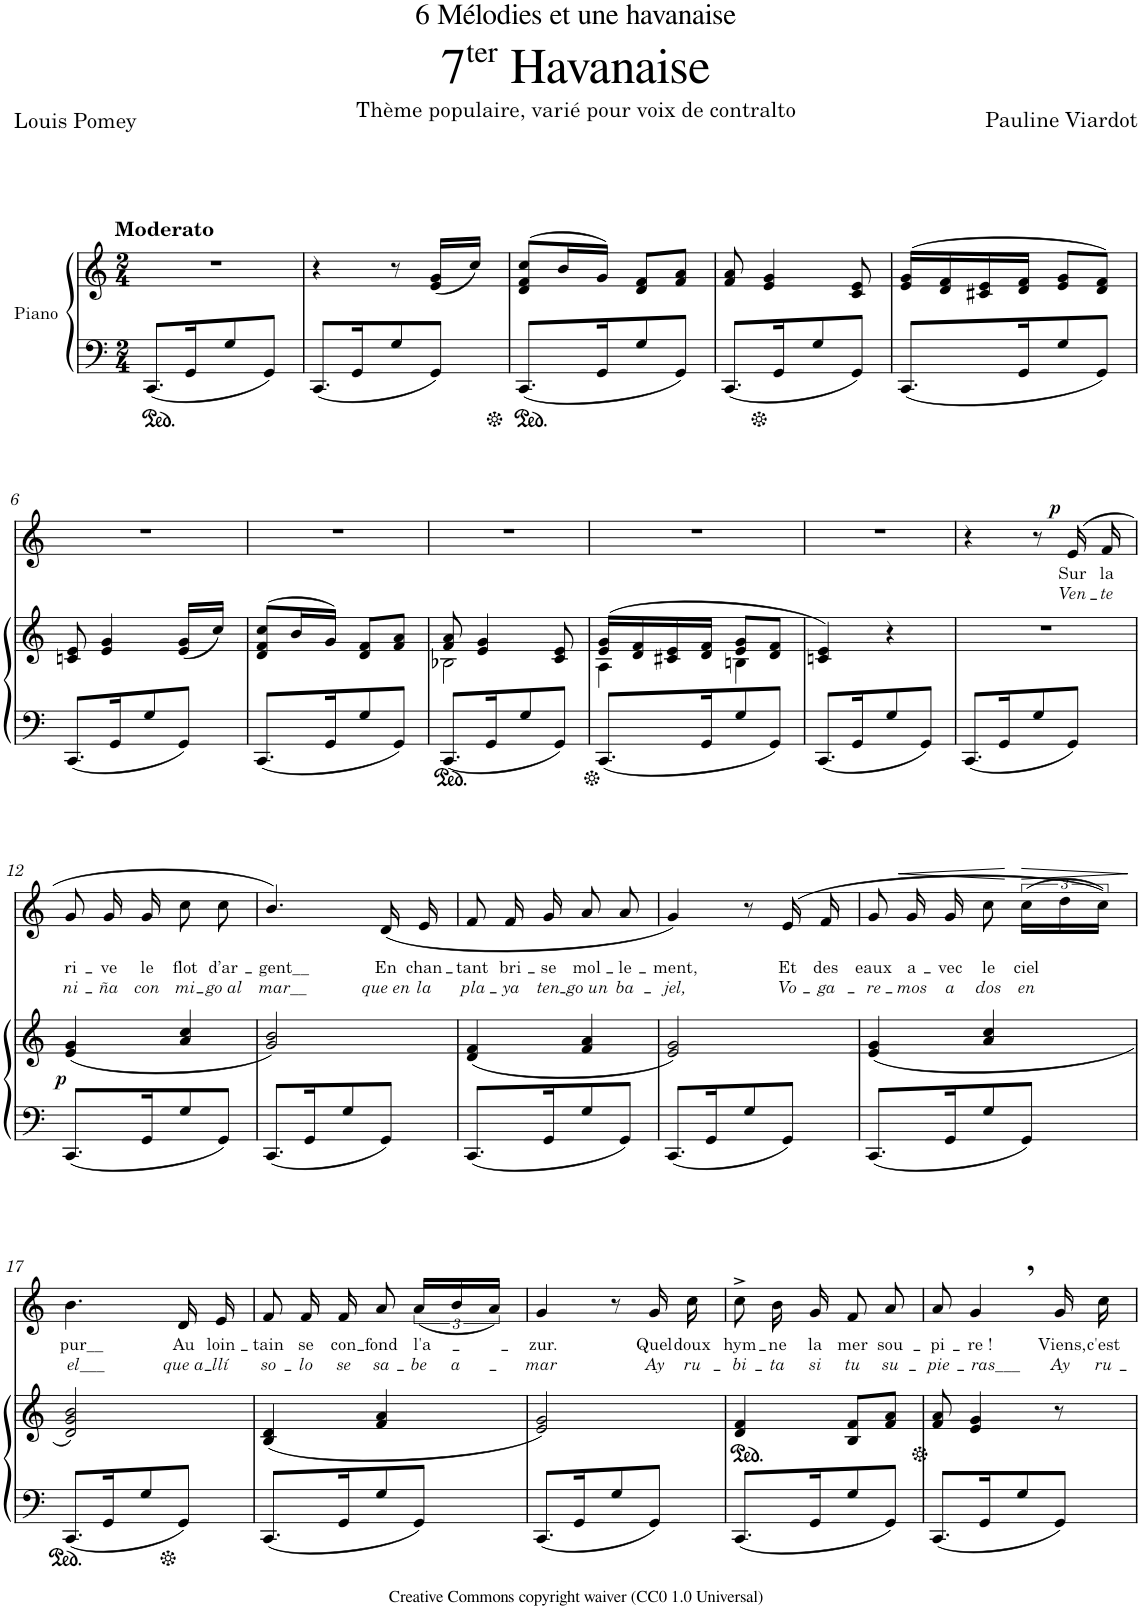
**kern	**kern	**dynam	**kern	**text	**text	**dynam
*part2	*part2	*part2	*part1	*part1	*part1	*part1
*staff3	*staff2	*staff2/3	*staff1	*staff1	*staff1	*staff1
*I"Piano	*	*	*I"Chant Voice	*	*	*
*I'Pno	*	*	*	*	*	*
*clefF4	*clefG2	*	*clefG2	*	*	*
*k[]	*k[]	*	*k[]	*	*	*
*M2/4	*M2/4	*	*M2/4	*	*	*
=1	=1	=1	=1	=1	=1	=1
!	!	!	!LO:TX:a:B:t=Moderato	!	!	!
8.CC/L	2r	.	2r	.	.	.
16GG/K	.	.	.	.	.	.
8G/	.	.	.	.	.	.
8GG/J	.	.	.	.	.	.
=2	=2	=2	=2	=2	=2	=2
8.CC/L	4r	.	2r	.	.	.
16GG/K	.	.	.	.	.	.
8G/	8r	.	.	.	.	.
8GG/J	(<16e/ 16g/LL	.	.	.	.	.
.	16cc/JJ)	.	.	.	.	.
=3	=3	=3	=3	=3	=3	=3
8.CC/L	(>8d/ 8f/ 8cc/L	.	2r	.	.	.
.	16b/L	.	.	.	.	.
16GG/K	16g/JJ)	.	.	.	.	.
8G/	8d/ 8f/L	.	.	.	.	.
8GG/J	8f/ 8a/J	.	.	.	.	.
=4	=4	=4	=4	=4	=4	=4
8.CC/L	8f/ 8a/	.	2r	.	.	.
.	4e/ 4g/	.	.	.	.	.
16GG/K	.	.	.	.	.	.
8G/	.	.	.	.	.	.
8GG/J	8c/ 8e/	.	.	.	.	.
=5	=5	=5	=5	=5	=5	=5
8.CC/L	(>16e/ 16g/LL	.	2r	.	.	.
.	16d/ 16f/	.	.	.	.	.
.	16c#X/ 16e/	.	.	.	.	.
16GG/K	16d/ 16f/JJ	.	.	.	.	.
8G/	8e/ 8g/L	.	.	.	.	.
8GG/J	8d/ 8f/J)	.	.	.	.	.
!!LO:LB:g=z
=6	=6	=6	=6	=6	=6	=6
8.CC/L	8cn/ 8e/	.	2r	.	.	.
.	4e/ 4g/	.	.	.	.	.
16GG/K	.	.	.	.	.	.
8G/	.	.	.	.	.	.
8GG/J	(<16e/ 16g/LL	.	.	.	.	.
.	16cc/JJ)	.	.	.	.	.
=7	=7	=7	=7	=7	=7	=7
8.CC/L	(>8d/ 8f/ 8cc/L	.	2r	.	.	.
.	16b/L	.	.	.	.	.
16GG/K	16g/JJ)	.	.	.	.	.
8G/	8d/ 8f/L	.	.	.	.	.
8GG/J	8f/ 8a/J	.	.	.	.	.
=8	=8	=8	=8	=8	=8	=8
*	*^	*	*	*	*	*
8.CC/L	8f/ 8a/	2B-X\	.	2r	.	.	.
.	4e/ 4g/	.	.	.	.	.	.
16GG/K	.	.	.	.	.	.	.
8G/	.	.	.	.	.	.	.
8GG/J	8c/ 8e/	.	.	.	.	.	.
=9	=9	=9	=9	=9	=9	=9	=9
8.CC/L	(16e/ 16g/LL	4A\	.	2r	.	.	.
.	16d/ 16f/	.	.	.	.	.	.
.	16c#X/ 16e/	.	.	.	.	.	.
16GG/K	16d/ 16f/JJ	.	.	.	.	.	.
8G/	8e/ 8g/L	4Bn\	.	.	.	.	.
8GG/J	8d/ 8f/J	.	.	.	.	.	.
*	*v	*v	*	*	*	*	*
=10	=10	=10	=10	=10	=10	=10
8.CC/L	4cn/ 4e/)	.	2r	.	.	.
16GG/K	.	.	.	.	.	.
8G/	4r	.	.	.	.	.
8GG/J	.	.	.	.	.	.
=11	=11	=11	=11	=11	=11	=11
8.CC/L	2r	.	4r	.	.	.
16GG/K	.	.	.	.	.	.
8G/	.	.	8r	.	.	.
!	!	!	!	!LO:LY:b	!LO:LY:b	!LO:DY:a
8GG/J	.	.	(16e/	Sur	Ven-	p
!	!	!	!	!LO:LY:b	!LO:LY:b	!
.	.	.	16f/	la	-te	.
!!LO:LB:g=z
=12	=12	=12	=12	=12	=12	=12
!	!	!LO:DY:b	!	!LO:LY:b	!LO:LY:b	!
8.CC/L	(4e/ 4g/	p	8g/	ri-	ni-	.
!	!	!	!	!LO:LY:b	!LO:LY:b	!
.	.	.	16g/	-ve	-ña	.
!	!	!	!	!LO:LY:b	!LO:LY:b	!
16GG/K	.	.	16g/	le	con	.
!	!	!	!	!LO:LY:b	!LO:LY:b	!
8G/	4a/ 4cc/	.	8cc\	flot	mi-	.
!	!	!	!	!LO:LY:b	!LO:LY:b	!
8GG/J	.	.	8cc\	d’ar-	-go al	.
=13	=13	=13	=13	=13	=13	=13
!	!	!	!	!LO:LY:b	!LO:LY:b	!
8.CC/L	2g/ 2b/)	.	4.b/)	-gent__	mar__	.
16GG/K	.	.	.	.	.	.
8G/	.	.	.	.	.	.
!	!	!	!	!LO:LY:b	!LO:LY:b	!
8GG/J	.	.	(16d/	En	que en	.
!	!	!	!	!LO:LY:b	!LO:LY:b	!
.	.	.	16e/	chan-	la	.
=14	=14	=14	=14	=14	=14	=14
!	!	!	!	!LO:LY:b	!LO:LY:b	!
8.CC/L	(4d/ 4f/	.	8f/	-tant	pla-	.
!	!	!	!	!LO:LY:b	!LO:LY:b	!
.	.	.	16f/	bri-	-ya	.
!	!	!	!	!LO:LY:b	!LO:LY:b	!
16GG/K	.	.	16g/	-se	ten-	.
!	!	!	!	!LO:LY:b	!LO:LY:b	!
8G/	4f/ 4a/	.	8a/	mol-	-go un	.
!	!	!	!	!LO:LY:b	!LO:LY:b	!
8GG/J	.	.	8a/	-le-	ba-	.
=15	=15	=15	=15	=15	=15	=15
!	!	!	!	!LO:LY:b	!LO:LY:b	!
8.CC/L	2e/ 2g/)	.	4g/)	-ment,	-jel,	.
16GG/K	.	.	.	.	.	.
8G/	.	.	8r	.	.	.
!	!	!	!	!LO:LY:b	!LO:LY:b	!
8GG/J	.	.	(16e/	Et	Vo-	.
!	!	!	!	!LO:LY:b	!LO:LY:b	!
.	.	.	16f/	des	-ga-	.
=16	=16	=16	=16	=16	=16	=16
!	!	!	!	!LO:LY:b	!LO:LY:b	!
8.CC/L	(4e/ 4g/	.	8g/	eaux	-re-	.
!	!	!	!	!LO:LY:b	!LO:LY:b	!LO:HP:b
.	.	.	16g/	a-	-mos	<
!	!	!	!	!LO:LY:b	!LO:LY:b	!
16GG/K	.	.	16g/	-vec	a	.
!	!	!	!	!LO:LY:b	!LO:LY:b	!
8G/	4a/ 4cc/	.	8cc\	le	dos	.
!	!	!	!	!LO:LY:b	!LO:LY:b	!LO:HP:n=1:b
8GG/J	.	.	(24cc\LL	ciel	en	[ >
.	.	.	24dd\	.	.	.
.	.	.	24cc\JJ))	.	.	.
.	.	.	.	.	.	]
!!LO:LB:g=z
=17	=17	=17	=17	=17	=17	=17
!	!	!	!	!LO:LY:b	!LO:LY:b	!
8.CC/L	2d/ 2g/ 2b/)	.	4.b\	pur__	el___	.
16GG/K	.	.	.	.	.	.
8G/	.	.	.	.	.	.
!	!	!	!	!LO:LY:b	!LO:LY:b	!
8GG/J	.	.	16d/	Au	que a-	.
!	!	!	!	!LO:LY:b	!LO:LY:b	!
.	.	.	16e/	loin-	-llí	.
=18	=18	=18	=18	=18	=18	=18
!	!	!	!	!LO:LY:b	!LO:LY:b	!
8.CC/L	(4B/ 4d/	.	8f/	-tain	so-	.
!	!	!	!	!LO:LY:b	!LO:LY:b	!
.	.	.	16f/	se	-lo	.
!	!	!	!	!LO:LY:b	!LO:LY:b	!
16GG/K	.	.	16f/	con-	se	.
!	!	!	!	!LO:LY:b	!LO:LY:b	!
8G/	4f/ 4a/	.	8a/	-fond	sa-	.
!	!	!	!	!LO:LY:b	!LO:LY:b	!
8GG/J	.	.	(<24a/LL	l'a-	-be	.
!	!	!	!	!	!LO:LY:b	!
.	.	.	24b/	.	a-	.
.	.	.	24a/JJ)	.	.	.
=19	=19	=19	=19	=19	=19	=19
!	!	!	!	!LO:LY:b	!LO:LY:b	!
8.CC/L	2e/ 2g/)	.	4g/	-zur.	-mar	.
16GG/K	.	.	.	.	.	.
8G/	.	.	8r	.	.	.
!	!	!	!	!LO:LY:b	!LO:LY:b	!
8GG/J	.	.	16g/	Quel	Ay	.
!	!	!	!	!LO:LY:b	!LO:LY:b	!
.	.	.	16cc\	doux	ru-	.
=20	=20	=20	=20	=20	=20	=20
*	*ped	*	*	*	*	*
!	!	!	!	!LO:LY:b	!LO:LY:b	!
8.CC/L	4d/ 4f/	.	8cc^\	hym-	-bi-	.
!	!	!	!	!LO:LY:b	!LO:LY:b	!
.	.	.	16b\	-ne	-ta	.
!	!	!	!	!LO:LY:b	!LO:LY:b	!
16GG/K	.	.	16g/	la	si	.
!	!	!	!	!LO:LY:b	!LO:LY:b	!
8G/	8B/ 8f/L	.	8f/	mer	tu	.
!	!	!	!	!LO:LY:b	!LO:LY:b	!
8GG/J	8f/ 8a/J	.	8a/	sou-	su-	.
=21	=21	=21	=21	=21	=21	=21
*	*Xped	*	*	*	*	*
!	!	!	!	!LO:LY:b	!LO:LY:b	!
8.CC/L	8f/ 8a/	.	8a/	-pi-	-pie-	.
!	!	!	!	!LO:LY:b	!LO:LY:b	!
.	4e/ 4g/	.	4g,/	-re !	-ras___	.
16GG/K	.	.	.	.	.	.
8G/	.	.	.	.	.	.
!	!	!	!	!LO:LY:b	!LO:LY:b	!
8GG/J	8r	.	16g/	Viens,	Ay	.
!	!	!	!	!LO:LY:b	!LO:LY:b	!
.	.	.	16cc\	c'est	ru-	.
=	=	=	=	=	=	=
*-	*-	*-	*-	*-	*-	*-
